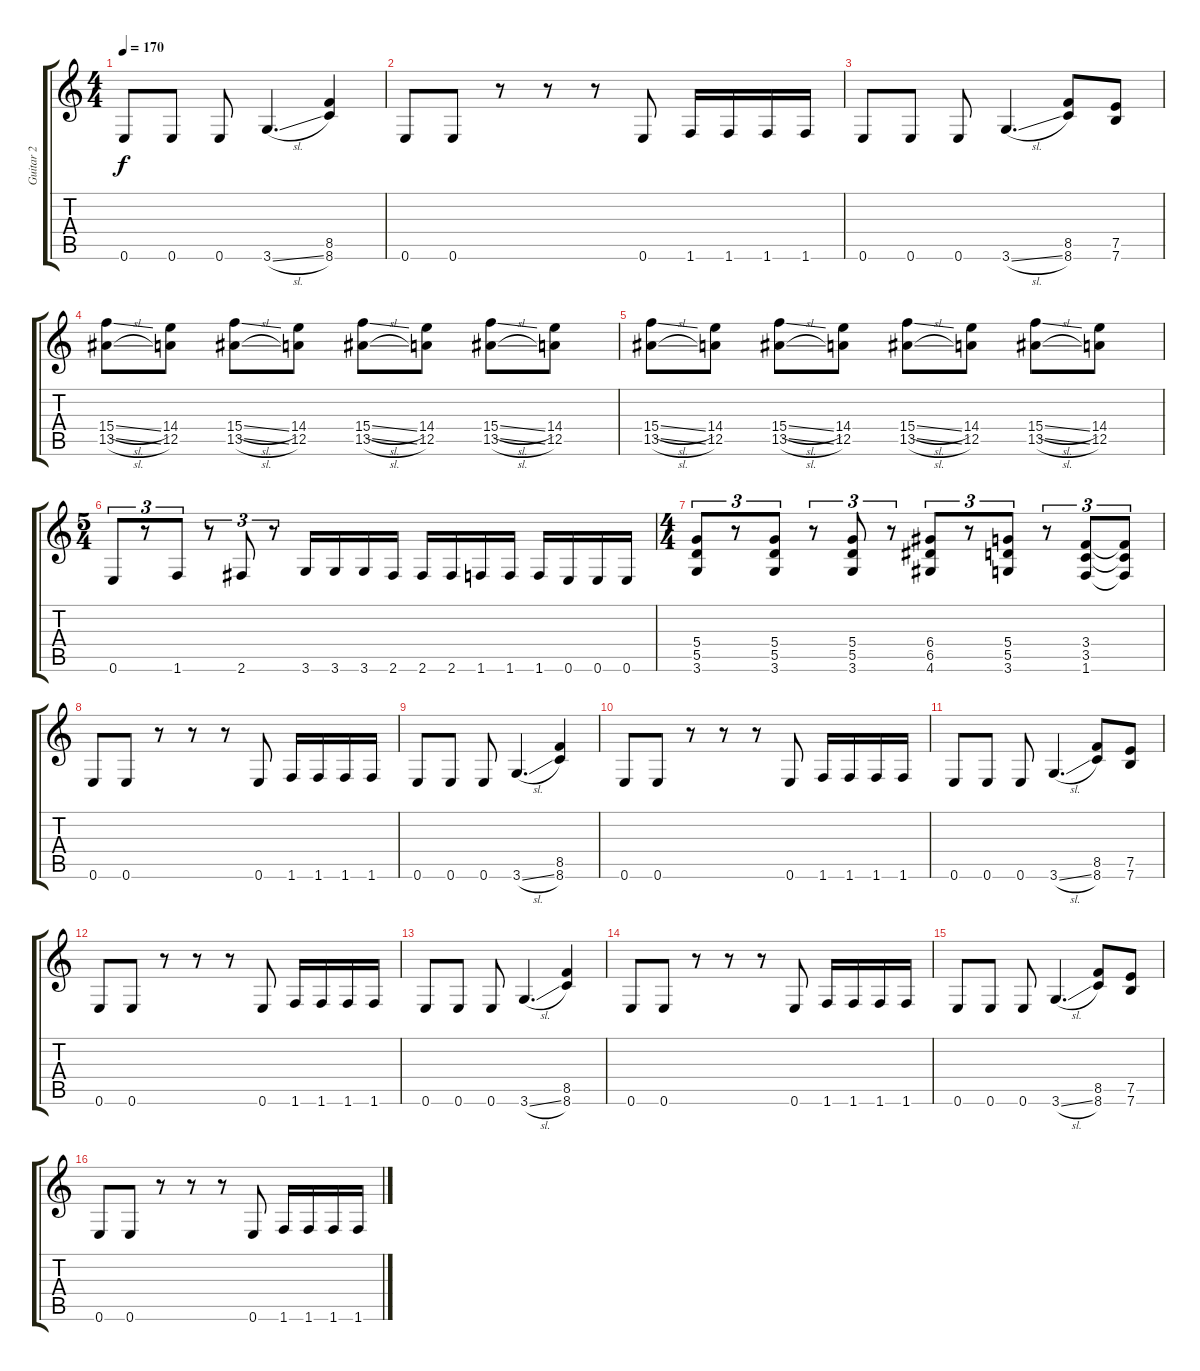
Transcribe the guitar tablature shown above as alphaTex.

\track ("Guitar 2" "Guitar 2") {instrument overdrivenguitar}
\staff {score tabs}
\tuning (E4 B3 G3 D3 A2 E2) {hide}
\ts (4 4)
\tempo 170
\clef g2
\ks c
0.6.8{dy f} 0.6.8 0.6.8 3.6{sl}.4{d} (8.5 8.6).4 |
0.6.8 0.6.8 r.8 r.8 r.8 0.6.8 1.6.16 1.6.16 1.6.16 1.6.16 |
0.6.8 0.6.8 0.6.8 3.6{sl}.4{d} (8.5 8.6).8 (7.5 7.6).8 |
(15.4{sl} 13.5{sl}).8 (14.4 12.5).8 (15.4{sl} 13.5{sl}).8 (14.4 12.5).8 (15.4{sl} 13.5{sl}).8 (14.4 12.5).8 (15.4{sl} 13.5{sl}).8 (14.4 12.5).8 |
(15.4{sl} 13.5{sl}).8 (14.4 12.5).8 (15.4{sl} 13.5{sl}).8 (14.4 12.5).8 (15.4{sl} 13.5{sl}).8 (14.4 12.5).8 (15.4{sl} 13.5{sl}).8 (14.4 12.5).8 |
\ts (5 4)
0.6.8{tu (3 2)} r.8{tu (3 2)} 1.6.8{tu (3 2)} r.8{tu (3 2)} 2.6.8{tu (3 2)} r.8{tu (3 2)} 3.6.16 3.6.16 3.6.16 2.6.16 2.6.16 2.6.16 1.6.16 1.6.16 1.6.16 0.6.16 0.6.16 0.6.16 |
\ts (4 4)
(5.4 5.5 3.6).8{tu (3 2)} r.8{tu (3 2)} (5.4 5.5 3.6).8{tu (3 2)} r.8{tu (3 2)} (5.4 5.5 3.6).8{tu (3 2)} r.8{tu (3 2)} (6.4 6.5 4.6).8{tu (3 2)} r.8{tu (3 2)} (5.4 5.5 3.6).8{tu (3 2)} r.8{tu (3 2)} (3.4 3.5 1.6).8{tu (3 2)} (3.4{t} 3.5{t} 1.6{t}).8{tu (3 2)} |
0.6.8 0.6.8 r.8 r.8 r.8 0.6.8 1.6.16 1.6.16 1.6.16 1.6.16 |
0.6.8 0.6.8 0.6.8 3.6{sl}.4{d} (8.5 8.6).4 |
0.6.8 0.6.8 r.8 r.8 r.8 0.6.8 1.6.16 1.6.16 1.6.16 1.6.16 |
0.6.8 0.6.8 0.6.8 3.6{sl}.4{d} (8.5 8.6).8 (7.5 7.6).8 |
0.6.8 0.6.8 r.8 r.8 r.8 0.6.8 1.6.16 1.6.16 1.6.16 1.6.16 |
0.6.8 0.6.8 0.6.8 3.6{sl}.4{d} (8.5 8.6).4 |
0.6.8 0.6.8 r.8 r.8 r.8 0.6.8 1.6.16 1.6.16 1.6.16 1.6.16 |
0.6.8 0.6.8 0.6.8 3.6{sl}.4{d} (8.5 8.6).8 (7.5 7.6).8 |
0.6.8 0.6.8 r.8 r.8 r.8 0.6.8 1.6.16 1.6.16 1.6.16 1.6.16
